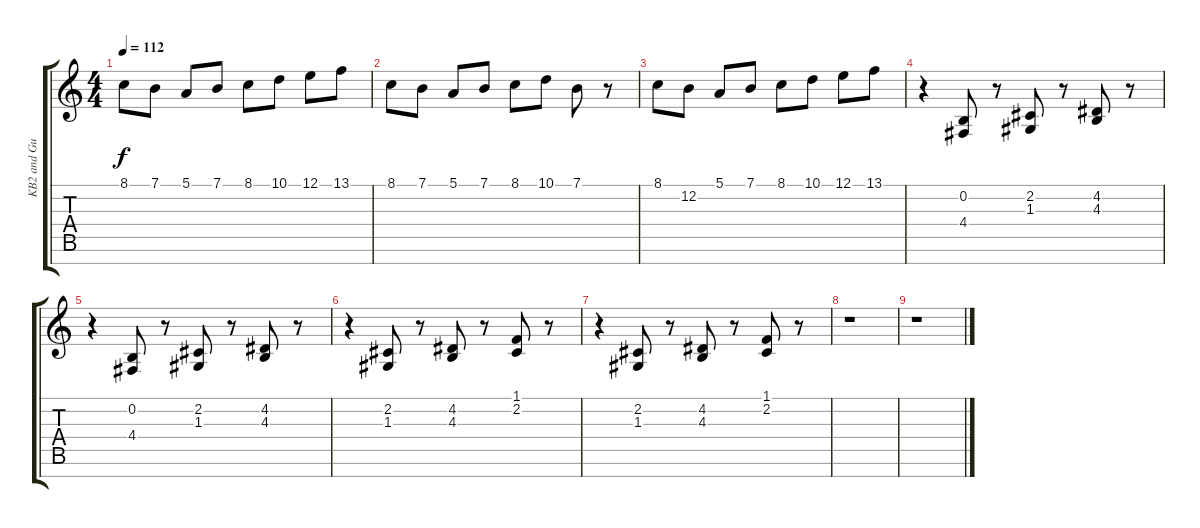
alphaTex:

\track ("KB2 and Guitar3" "KB2 and Gu") {instrument stringensemble1}
\staff {score tabs}
\tuning (E4 B3 G3 D3 A2 E2 B1) {hide}
\ts (4 4)
\tempo 112
\clef g2
\ks c
8.1.8{dy f} 7.1.8 5.1.8 7.1.8 8.1.8 10.1.8 12.1.8 13.1.8 |
8.1.8 7.1.8 5.1.8 7.1.8 8.1.8 10.1.8 7.1.8 r.8 |
8.1.8 12.2.8 5.1.8 7.1.8 8.1.8 10.1.8 12.1.8 13.1.8 |
r.4 (0.2 4.4).8 r.8 (2.2 1.3).8 r.8 (4.2 4.3).8 r.8 |
r.4 (0.2 4.4).8 r.8 (2.2 1.3).8 r.8 (4.2 4.3).8 r.8 |
r.4 (2.2 1.3).8 r.8 (4.2 4.3).8 r.8 (1.1 2.2).8 r.8 |
r.4 (2.2 1.3).8 r.8 (4.2 4.3).8 r.8 (1.1 2.2).8 r.8 |
r.1 |
r.1
